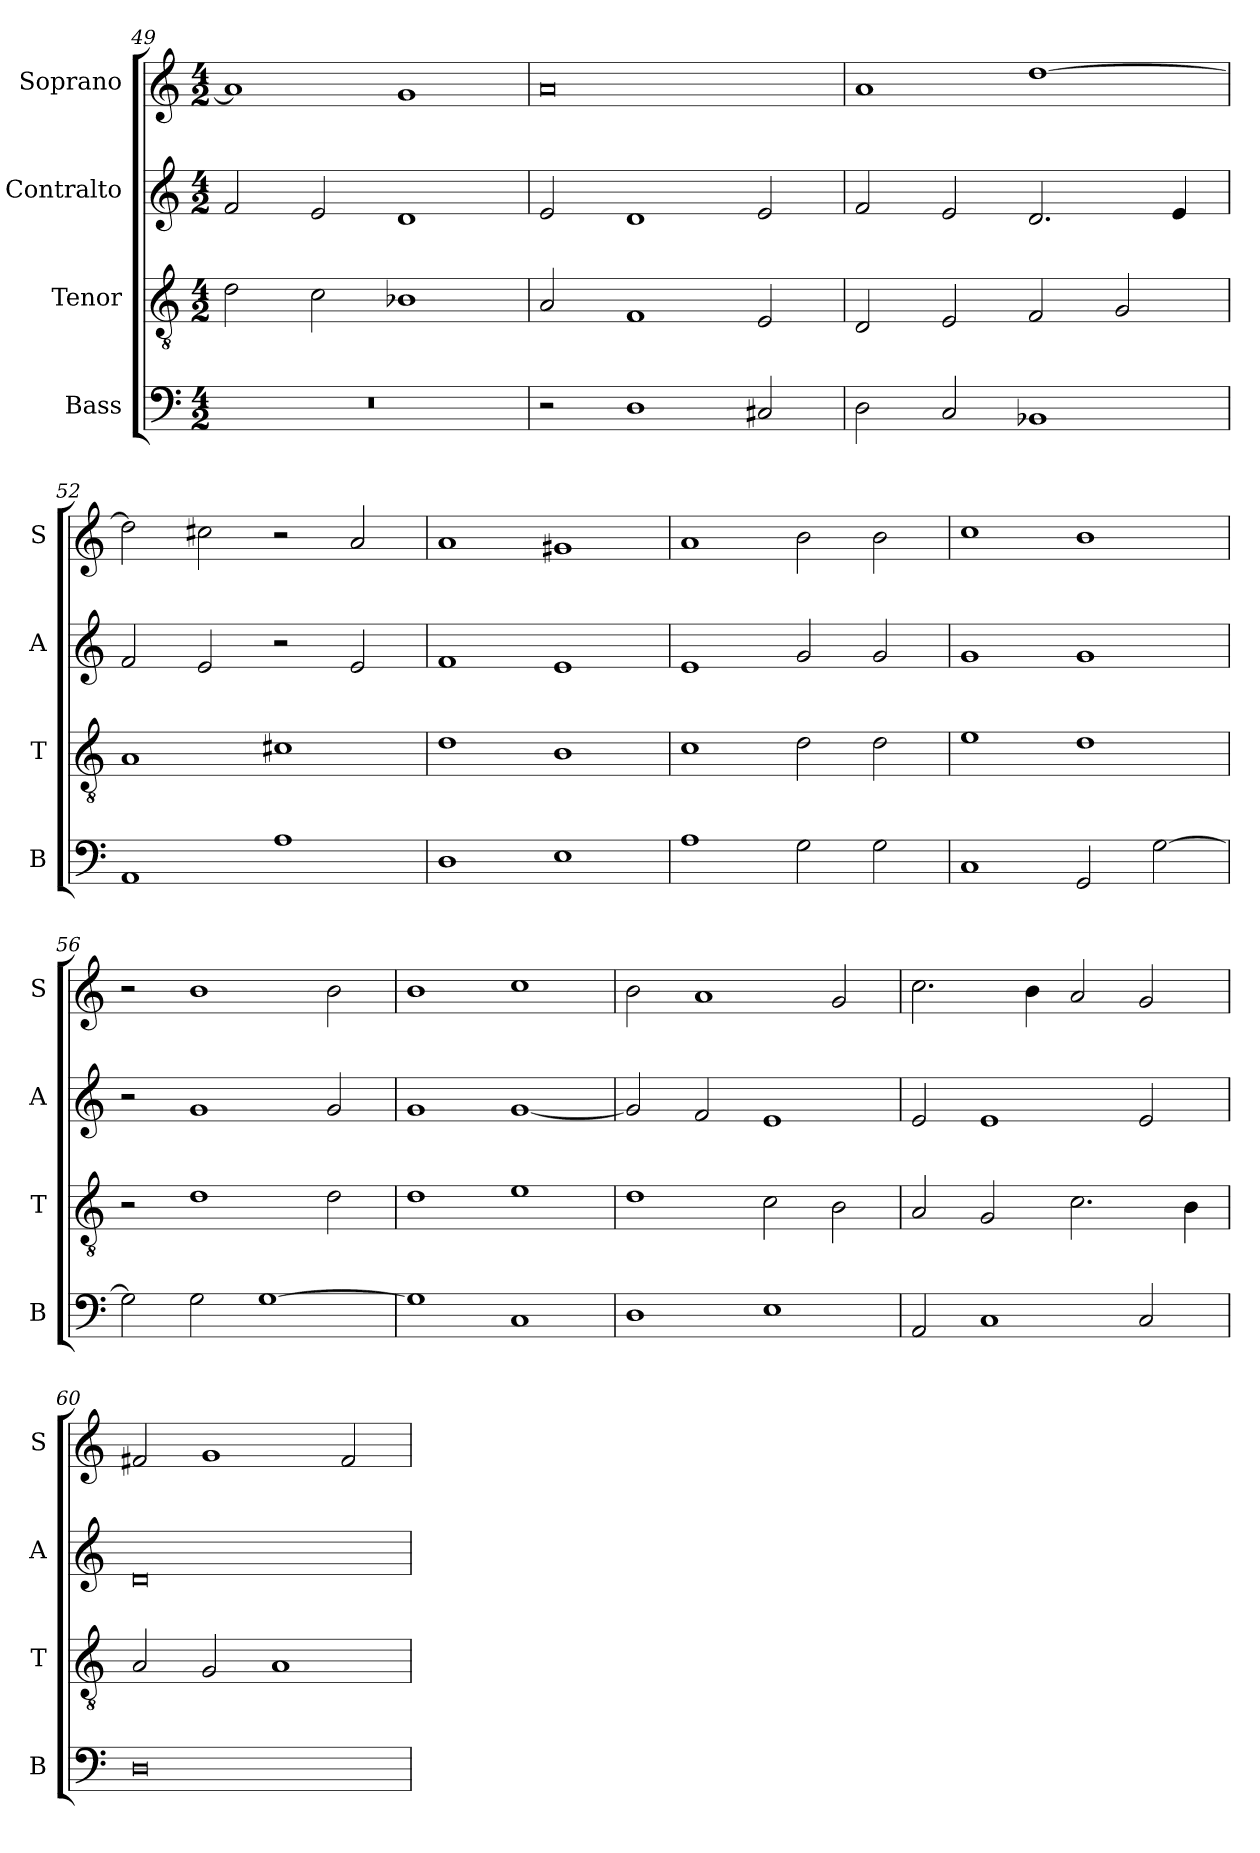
**kern	**kern	**kern	**kern
*part4	*part3	*part2	*part1
*staff4	*staff3	*staff2	*staff1
*I"Bass	*I"Tenor	*I"Contralto	*I"Soprano
*I'B	*I'T	*I'A	*I'S
*clefF4	*clefGv2	*clefG2	*clefG2
*k[]	*k[]	*k[]	*k[]
*E:phr	*E:phr	*E:phr	*E:phr
*M4/2	*M4/2	*M4/2	*M4/2
=49	=49	=49	=49
0r	2d	2f	1a]
.	2c	2e	.
.	1B-X	1d	1g
=50	=50	=50	=50
2r	2A	2e	0a
1D	1F	1d	.
2C#X	2E	2e	.
=51	=51	=51	=51
2D	2D	2f	1a
2C	2E	2e	.
1BB-X	2F	2.d	[1dd
.	2G	.	.
.	.	4e	.
=52	=52	=52	=52
1AA	1A	2f	2dd]
.	.	2e	2cc#X
1A	1c#X	2r	2r
.	.	2e	2a
=53	=53	=53	=53
1D	1d	1f	1a
1E	1B	1e	1g#X
=54	=54	=54	=54
1A	1c	1e	1a
2G	2d	2g	2b
2G	2d	2g	2b
=55	=55	=55	=55
1C	1e	1g	1cc
2GG	1d	1g	1b
[2G	.	.	.
=56	=56	=56	=56
2G]	2r	2r	2r
2G	1d	1g	1b
[1G	.	.	.
.	2d	2g	2b
=57	=57	=57	=57
1G]	1d	1g	1b
1C	1e	[1g	1cc
=58	=58	=58	=58
1D	1d	2g]	2b
.	.	2f	1a
1E	2c	1e	.
.	2B	.	2g
=59	=59	=59	=59
2AA	2A	2e	2.cc
1C	2G	1e	.
.	.	.	4b
.	2.c	.	2a
2C	.	2e	2g
.	4B	.	.
=60	=60	=60	=60
0D	2A	0d	2f#X
.	2G	.	1g
.	1A	.	.
.	.	.	2f#
=	=	=	=
*-	*-	*-	*-
